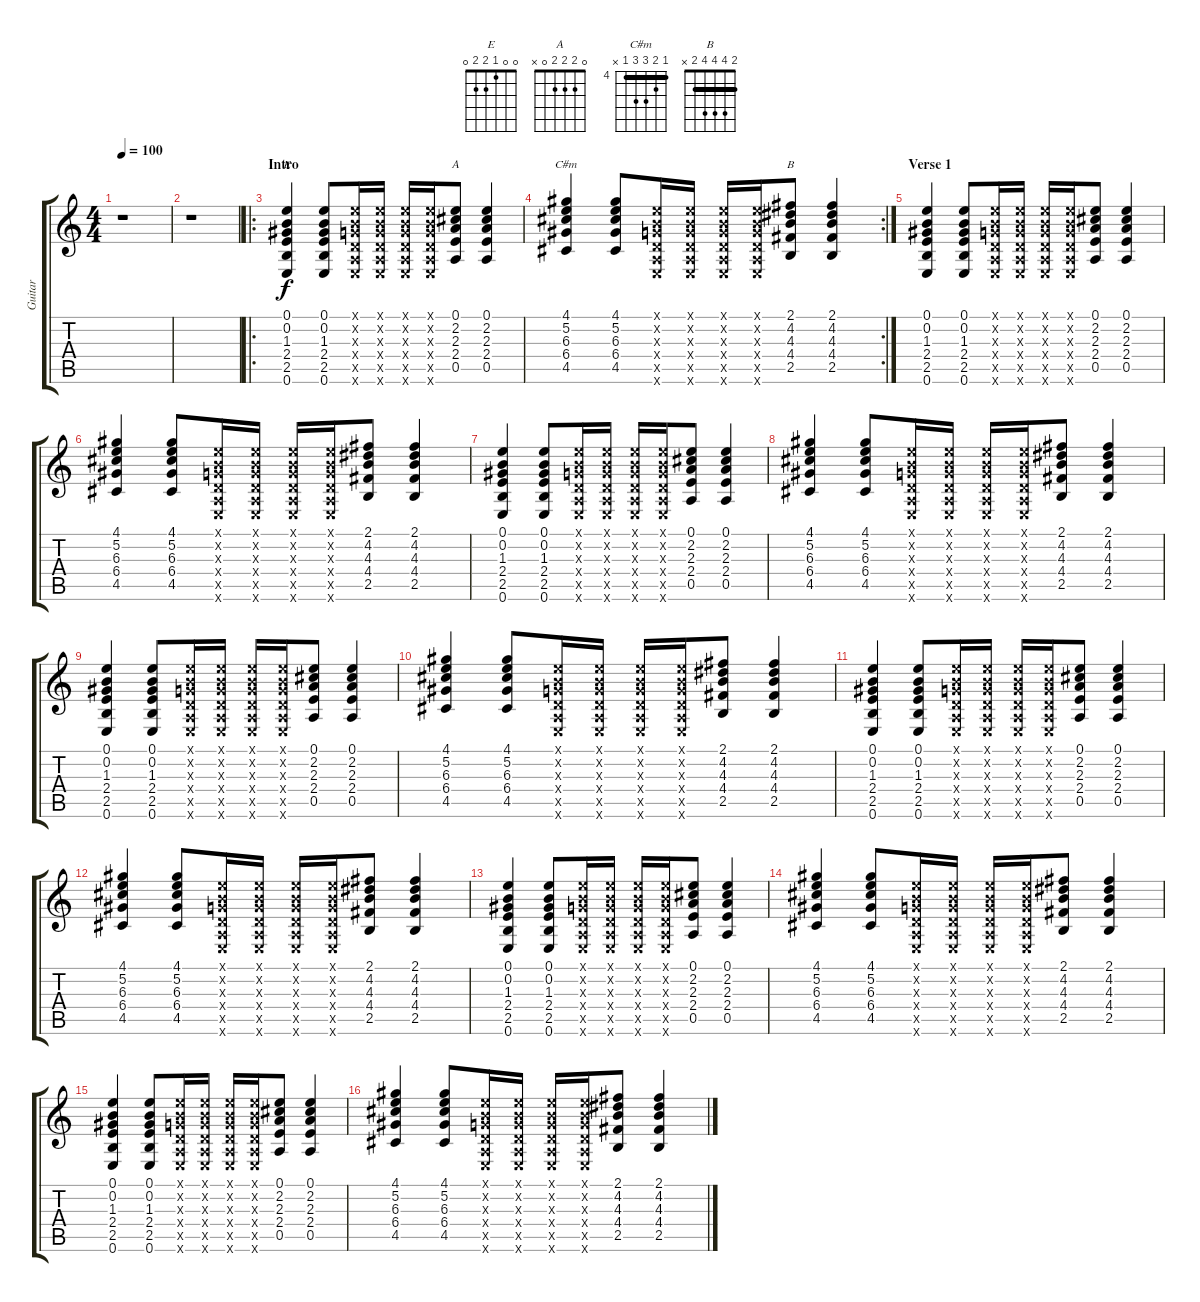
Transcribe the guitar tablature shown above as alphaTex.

\track ("Guitar" "Guitar") {instrument overdrivenguitar}
\staff {score tabs}
\tuning (E4 B3 G3 D3 A2 E2) {hide}
\chord ("E" 0 0 1 2 2 0)
\chord ("A" 0 2 2 2 0 x)
\chord ("C#m" 4 5 6 6 4 x) {firstfret 4 barre 4}
\chord ("B" 2 4 4 4 2 x) {barre 2}
\ts (4 4)
\tempo 100
\clef g2
\ks c
r.1{dy f instrument overdrivenguitar} |
r.1 |
\ro
\section ("" "Intro")
(0.1 0.2 1.3 2.4 2.5 0.6).4{ch "E"} (0.1 0.2 1.3 2.4 2.5 0.6).8 (0.1{x} 0.2{x} 0.3{x} 0.4{x} 0.5{x} 0.6{x}).16 (0.1{x} 0.2{x} 0.3{x} 0.4{x} 0.5{x} 0.6{x}).16 (0.1{x} 0.2{x} 0.3{x} 0.4{x} 0.5{x} 0.6{x}).16 (0.1{x} 0.2{x} 0.3{x} 0.4{x} 0.5{x} 0.6{x}).16 (0.1 2.2 2.3 2.4 0.5).8{ch "A"} (0.1 2.2 2.3 2.4 0.5).4 |
\rc 2
(4.1 5.2 6.3 6.4 4.5).4{ch "C#m"} (4.1 5.2 6.3 6.4 4.5).8 (0.1{x} 0.2{x} 0.3{x} 0.4{x} 0.5{x} 0.6{x}).16 (0.1{x} 0.2{x} 0.3{x} 0.4{x} 0.5{x} 0.6{x}).16 (0.1{x} 0.2{x} 0.3{x} 0.4{x} 0.5{x} 0.6{x}).16 (0.1{x} 0.2{x} 0.3{x} 0.4{x} 0.5{x} 0.6{x}).16 (2.1 4.2 4.3 4.4 2.5).8{ch "B"} (2.1 4.2 4.3 4.4 2.5).4 |
\section ("" "Verse 1")
(0.1 0.2 1.3 2.4 2.5 0.6).4 (0.1 0.2 1.3 2.4 2.5 0.6).8 (0.1{x} 0.2{x} 0.3{x} 0.4{x} 0.5{x} 0.6{x}).16 (0.1{x} 0.2{x} 0.3{x} 0.4{x} 0.5{x} 0.6{x}).16 (0.1{x} 0.2{x} 0.3{x} 0.4{x} 0.5{x} 0.6{x}).16 (0.1{x} 0.2{x} 0.3{x} 0.4{x} 0.5{x} 0.6{x}).16 (0.1 2.2 2.3 2.4 0.5).8 (0.1 2.2 2.3 2.4 0.5).4 |
(4.1 5.2 6.3 6.4 4.5).4 (4.1 5.2 6.3 6.4 4.5).8 (0.1{x} 0.2{x} 0.3{x} 0.4{x} 0.5{x} 0.6{x}).16 (0.1{x} 0.2{x} 0.3{x} 0.4{x} 0.5{x} 0.6{x}).16 (0.1{x} 0.2{x} 0.3{x} 0.4{x} 0.5{x} 0.6{x}).16 (0.1{x} 0.2{x} 0.3{x} 0.4{x} 0.5{x} 0.6{x}).16 (2.1 4.2 4.3 4.4 2.5).8 (2.1 4.2 4.3 4.4 2.5).4 |
(0.1 0.2 1.3 2.4 2.5 0.6).4 (0.1 0.2 1.3 2.4 2.5 0.6).8 (0.1{x} 0.2{x} 0.3{x} 0.4{x} 0.5{x} 0.6{x}).16 (0.1{x} 0.2{x} 0.3{x} 0.4{x} 0.5{x} 0.6{x}).16 (0.1{x} 0.2{x} 0.3{x} 0.4{x} 0.5{x} 0.6{x}).16 (0.1{x} 0.2{x} 0.3{x} 0.4{x} 0.5{x} 0.6{x}).16 (0.1 2.2 2.3 2.4 0.5).8 (0.1 2.2 2.3 2.4 0.5).4 |
(4.1 5.2 6.3 6.4 4.5).4 (4.1 5.2 6.3 6.4 4.5).8 (0.1{x} 0.2{x} 0.3{x} 0.4{x} 0.5{x} 0.6{x}).16 (0.1{x} 0.2{x} 0.3{x} 0.4{x} 0.5{x} 0.6{x}).16 (0.1{x} 0.2{x} 0.3{x} 0.4{x} 0.5{x} 0.6{x}).16 (0.1{x} 0.2{x} 0.3{x} 0.4{x} 0.5{x} 0.6{x}).16 (2.1 4.2 4.3 4.4 2.5).8 (2.1 4.2 4.3 4.4 2.5).4 |
(0.1 0.2 1.3 2.4 2.5 0.6).4 (0.1 0.2 1.3 2.4 2.5 0.6).8 (0.1{x} 0.2{x} 0.3{x} 0.4{x} 0.5{x} 0.6{x}).16 (0.1{x} 0.2{x} 0.3{x} 0.4{x} 0.5{x} 0.6{x}).16 (0.1{x} 0.2{x} 0.3{x} 0.4{x} 0.5{x} 0.6{x}).16 (0.1{x} 0.2{x} 0.3{x} 0.4{x} 0.5{x} 0.6{x}).16 (0.1 2.2 2.3 2.4 0.5).8 (0.1 2.2 2.3 2.4 0.5).4 |
(4.1 5.2 6.3 6.4 4.5).4 (4.1 5.2 6.3 6.4 4.5).8 (0.1{x} 0.2{x} 0.3{x} 0.4{x} 0.5{x} 0.6{x}).16 (0.1{x} 0.2{x} 0.3{x} 0.4{x} 0.5{x} 0.6{x}).16 (0.1{x} 0.2{x} 0.3{x} 0.4{x} 0.5{x} 0.6{x}).16 (0.1{x} 0.2{x} 0.3{x} 0.4{x} 0.5{x} 0.6{x}).16 (2.1 4.2 4.3 4.4 2.5).8 (2.1 4.2 4.3 4.4 2.5).4 |
(0.1 0.2 1.3 2.4 2.5 0.6).4 (0.1 0.2 1.3 2.4 2.5 0.6).8 (0.1{x} 0.2{x} 0.3{x} 0.4{x} 0.5{x} 0.6{x}).16 (0.1{x} 0.2{x} 0.3{x} 0.4{x} 0.5{x} 0.6{x}).16 (0.1{x} 0.2{x} 0.3{x} 0.4{x} 0.5{x} 0.6{x}).16 (0.1{x} 0.2{x} 0.3{x} 0.4{x} 0.5{x} 0.6{x}).16 (0.1 2.2 2.3 2.4 0.5).8 (0.1 2.2 2.3 2.4 0.5).4 |
(4.1 5.2 6.3 6.4 4.5).4 (4.1 5.2 6.3 6.4 4.5).8 (0.1{x} 0.2{x} 0.3{x} 0.4{x} 0.5{x} 0.6{x}).16 (0.1{x} 0.2{x} 0.3{x} 0.4{x} 0.5{x} 0.6{x}).16 (0.1{x} 0.2{x} 0.3{x} 0.4{x} 0.5{x} 0.6{x}).16 (0.1{x} 0.2{x} 0.3{x} 0.4{x} 0.5{x} 0.6{x}).16 (2.1 4.2 4.3 4.4 2.5).8 (2.1 4.2 4.3 4.4 2.5).4 |
(0.1 0.2 1.3 2.4 2.5 0.6).4 (0.1 0.2 1.3 2.4 2.5 0.6).8 (0.1{x} 0.2{x} 0.3{x} 0.4{x} 0.5{x} 0.6{x}).16 (0.1{x} 0.2{x} 0.3{x} 0.4{x} 0.5{x} 0.6{x}).16 (0.1{x} 0.2{x} 0.3{x} 0.4{x} 0.5{x} 0.6{x}).16 (0.1{x} 0.2{x} 0.3{x} 0.4{x} 0.5{x} 0.6{x}).16 (0.1 2.2 2.3 2.4 0.5).8 (0.1 2.2 2.3 2.4 0.5).4 |
(4.1 5.2 6.3 6.4 4.5).4 (4.1 5.2 6.3 6.4 4.5).8 (0.1{x} 0.2{x} 0.3{x} 0.4{x} 0.5{x} 0.6{x}).16 (0.1{x} 0.2{x} 0.3{x} 0.4{x} 0.5{x} 0.6{x}).16 (0.1{x} 0.2{x} 0.3{x} 0.4{x} 0.5{x} 0.6{x}).16 (0.1{x} 0.2{x} 0.3{x} 0.4{x} 0.5{x} 0.6{x}).16 (2.1 4.2 4.3 4.4 2.5).8 (2.1 4.2 4.3 4.4 2.5).4 |
(0.1 0.2 1.3 2.4 2.5 0.6).4 (0.1 0.2 1.3 2.4 2.5 0.6).8 (0.1{x} 0.2{x} 0.3{x} 0.4{x} 0.5{x} 0.6{x}).16 (0.1{x} 0.2{x} 0.3{x} 0.4{x} 0.5{x} 0.6{x}).16 (0.1{x} 0.2{x} 0.3{x} 0.4{x} 0.5{x} 0.6{x}).16 (0.1{x} 0.2{x} 0.3{x} 0.4{x} 0.5{x} 0.6{x}).16 (0.1 2.2 2.3 2.4 0.5).8 (0.1 2.2 2.3 2.4 0.5).4 |
(4.1 5.2 6.3 6.4 4.5).4 (4.1 5.2 6.3 6.4 4.5).8 (0.1{x} 0.2{x} 0.3{x} 0.4{x} 0.5{x} 0.6{x}).16 (0.1{x} 0.2{x} 0.3{x} 0.4{x} 0.5{x} 0.6{x}).16 (0.1{x} 0.2{x} 0.3{x} 0.4{x} 0.5{x} 0.6{x}).16 (0.1{x} 0.2{x} 0.3{x} 0.4{x} 0.5{x} 0.6{x}).16 (2.1 4.2 4.3 4.4 2.5).8 (2.1 4.2 4.3 4.4 2.5).4
